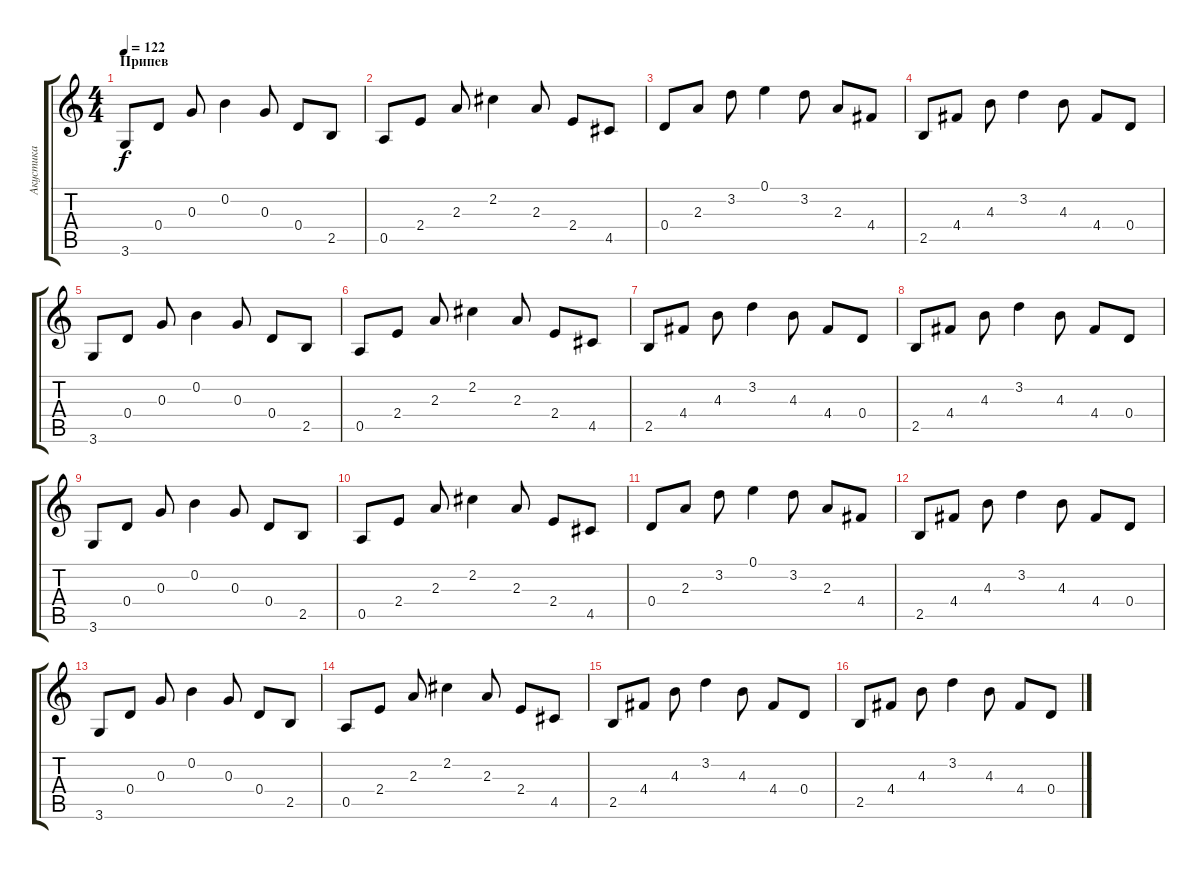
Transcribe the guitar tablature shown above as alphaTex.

\track ("Акустика" "Акустика") {instrument acousticguitarsteel}
\staff {score tabs}
\tuning (E4 B3 G3 D3 A2 E2) {hide}
\ts (4 4)
\section ("" "Припев")
\tempo 122
\clef g2
\ks c
3.6.8{dy f} 0.4.8 0.3.8 0.2.4 0.3.8 0.4.8 2.5.8 |
0.5.8 2.4.8 2.3.8 2.2.4 2.3.8 2.4.8 4.5.8 |
0.4.8 2.3.8 3.2.8 0.1.4 3.2.8 2.3.8 4.4.8 |
2.5.8 4.4.8 4.3.8 3.2.4 4.3.8 4.4.8 0.4.8 |
3.6.8 0.4.8 0.3.8 0.2.4 0.3.8 0.4.8 2.5.8 |
0.5.8 2.4.8 2.3.8 2.2.4 2.3.8 2.4.8 4.5.8 |
2.5.8 4.4.8 4.3.8 3.2.4 4.3.8 4.4.8 0.4.8 |
2.5.8 4.4.8 4.3.8 3.2.4 4.3.8 4.4.8 0.4.8 |
3.6.8 0.4.8 0.3.8 0.2.4 0.3.8 0.4.8 2.5.8 |
0.5.8 2.4.8 2.3.8 2.2.4 2.3.8 2.4.8 4.5.8 |
0.4.8 2.3.8 3.2.8 0.1.4 3.2.8 2.3.8 4.4.8 |
2.5.8 4.4.8 4.3.8 3.2.4 4.3.8 4.4.8 0.4.8 |
3.6.8 0.4.8 0.3.8 0.2.4 0.3.8 0.4.8 2.5.8 |
0.5.8 2.4.8 2.3.8 2.2.4 2.3.8 2.4.8 4.5.8 |
2.5.8 4.4.8 4.3.8 3.2.4 4.3.8 4.4.8 0.4.8 |
2.5.8 4.4.8 4.3.8 3.2.4 4.3.8 4.4.8 0.4.8
